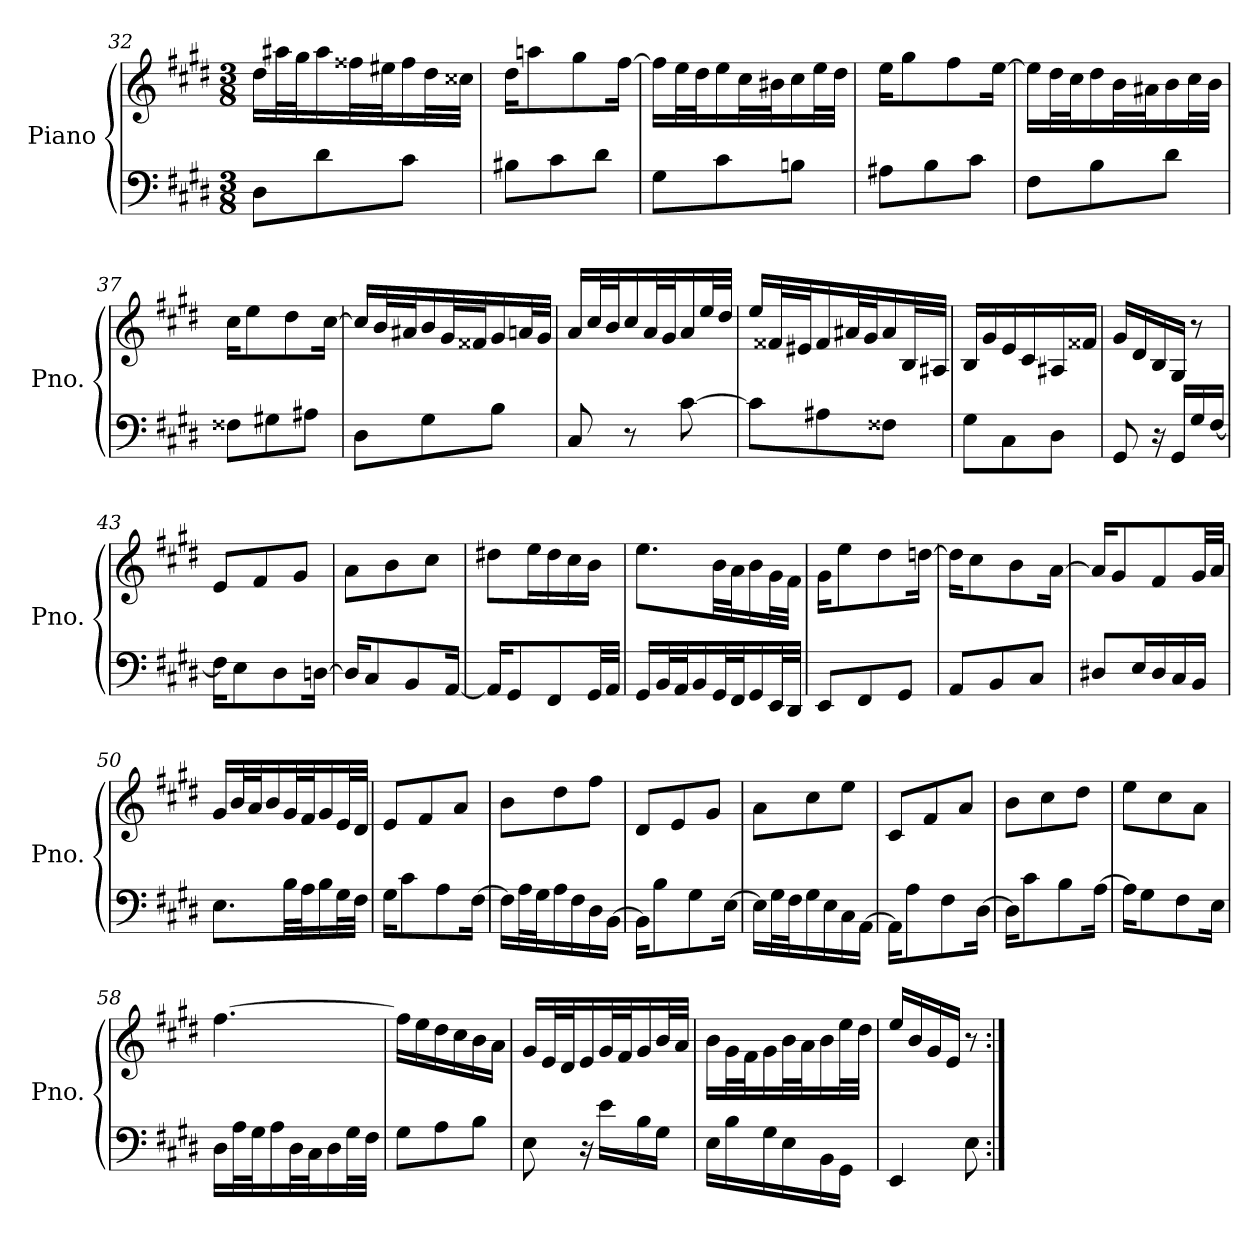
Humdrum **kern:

**kern	**kern
*part1	*part1
*staff2	*staff1
*I"Piano	*
*I'Pno.	*
*clefF4	*clefG2
*k[f#c#g#d#]	*k[f#c#g#d#]
*M3/8	*M3/8
=32	=32
8D#\L	16dd#\LL
.	32aa#X\L
.	32gg#\J
8d#\	16aa#\
.	32ff##X\L
.	32ee#X\J
8c#\J	16ff##\
.	32dd#\L
.	32cc##X\JJJ
=33	=33
8B#X\L	16dd#\KL
.	8aan\
8c#\	.
.	8gg#\
8d#\J	.
.	[16ff#\Jk
=34	=34
8G#\L	16ff#\LL]
.	32ee\L
.	32dd#\J
8c#\	16ee\
.	32cc#\L
.	32b#X\J
8Bn\J	16cc#\
.	32ee\L
.	32dd#\JJJ
=35	=35
8A#X\L	16ee\KL
.	8gg#\
8B\	.
.	8ff#\
8c#\J	.
.	[16ee\Jk
=36	=36
8F#\L	16ee\LL]
.	32dd#\L
.	32cc#\J
8B\	16dd#\
.	32b\L
.	32a#X\J
8d#\J	16b\
.	32cc#\L
.	32b\JJJ
=37	=37
8F##X\L	16cc#\KL
.	8ee\
8G#X\	.
.	8dd#\
8A#X\J	.
.	[16cc#\Jk
=38	=38
8D#\L	16cc#/LL]
.	32b/L
.	32a#X/J
8G#\	16b/
.	32g#/L
.	32f##X/J
8B\J	16g#/
.	32an/L
.	32g#/JJJ
=39	=39
8C#/	16a/LL
.	32cc#/L
.	32b/J
8r	16cc#/
.	32a/L
.	32g#/J
[8c#\	16a/
.	32ee/L
.	32dd#/JJJ
=40	=40
8c#\L]	16ee/LL
.	32f##X/L
.	32e#X/J
8A#X\	16f##/
.	32a#X/L
.	32g#/J
8F##X\J	16a#/
.	32B/L
.	32A#X/JJJ
=41	=41
8G#\L	16B/LL
.	16g#/
8C#\	16e/
.	16c#/
8D#\J	16A#X/
.	16f##X/JJ
=42	=42
8GG#/	16g#/LL
.	16d#/
16r	16B/
16GG#/LL	16G#/JJ
16G#/	8r
[16F#/JJ	.
=43	=43
16F#\KL]	8e/L
8E\	.
.	8f#/
8D#\	.
.	8g#/J
[16Dn\Jk	.
=44	=44
16D/KL]	8a\L
8C#/	.
.	8b\
8BB/	.
.	8cc#\J
[16AA/Jk	.
=45	=45
16AA/KL]	8dd#X\L
8GG#/	.
.	16ee\L
8FF#/	16dd#\
.	16cc#\
32GG#/LL	16b\JJ
32AA/JJJ	.
=46	=46
16GG#/LL	8.ee\L
32BB/L	.
32AA/J	.
16BB/	.
32GG#/L	32b\LL
32FF#/J	32a\J
16GG#/	16b\
32EE/L	32g#\L
32DD#/JJJ	32f#\JJJ
=47	=47
8EE/L	16g#\KL
.	8ee\
8FF#/	.
.	8dd#\
8GG#/J	.
.	[16ddn\Jk
=48	=48
8AA/L	16dd\KL]
.	8cc#\
8BB/	.
.	8b\
8C#/J	.
.	[16a\Jk
=49	=49
8D#X/L	16a/KL]
.	8g#/
16E/L	.
16D#/	8f#/
16C#/	.
16BB/JJ	32g#/LL
.	32a/JJJ
=50	=50
8.E\L	16g#/LL
.	32b/L
.	32a/J
.	16b/
32B\LL	32g#/L
32A\J	32f#/J
16B\	16g#/
32G#\L	32e/L
32F#\JJJ	32d#/JJJ
=51	=51
16G#\KL	8e/L
8c#\	.
.	8f#/
8A\	.
.	8a/J
[16F#\Jk	.
=52	=52
16F#\LL]	8b\L
32A\L	.
32G#\J	.
16A\	8dd#\
16F#\	.
16D#\	8ff#\J
[16BB\JJ	.
=53	=53
16BB\KL]	8d#/L
8B\	.
.	8e/
8G#\	.
.	8g#/J
[16E\Jk	.
=54	=54
16E\LL]	8a\L
32G#\L	.
32F#\J	.
16G#\	8cc#\
16E\	.
16C#\	8ee\J
[16AA\JJ	.
=55	=55
16AA\KL]	8c#/L
8A\	.
.	8f#/
8F#\	.
.	8a/J
[16D#\Jk	.
=56	=56
16D#\KL]	8b\L
8c#\	.
.	8cc#\
8B\	.
.	8dd#\J
[16A\Jk	.
=57	=57
16A\KL]	8ee\L
8G#\	.
.	8cc#\
8F#\	.
.	8a\J
16E\Jk	.
=58	=58
16D#\LL	[4.ff#\
32A\L	.
32G#\J	.
16A\	.
32D#\L	.
32C#\J	.
16D#\	.
32G#\L	.
32F#\JJJ	.
=59	=59
8G#\L	16ff#\LL]
.	16ee\
8A\	16dd#\
.	16cc#\
8B\J	16b\
.	16a\JJ
=60	=60
8E\	16g#/LL
.	32e/L
.	32d#/J
16r	16e/
16e\LL	32g#/L
.	32f#/J
16B\	16g#/
16G#\JJ	32b/L
.	32a/JJJ
=61	=61
16E\LL	16b\LL
16B\	32g#\L
.	32f#\J
16G#\	16g#\
16E\	32b\L
.	32a\J
16BB\	16b\
16GG#\JJ	32ee\L
.	32dd#\JJJ
=62	=62
4EE/	16ee/LL
.	16b/
.	16g#/
.	16e/JJ
8E\	8r
=:|!	=:|!
*-	*-
